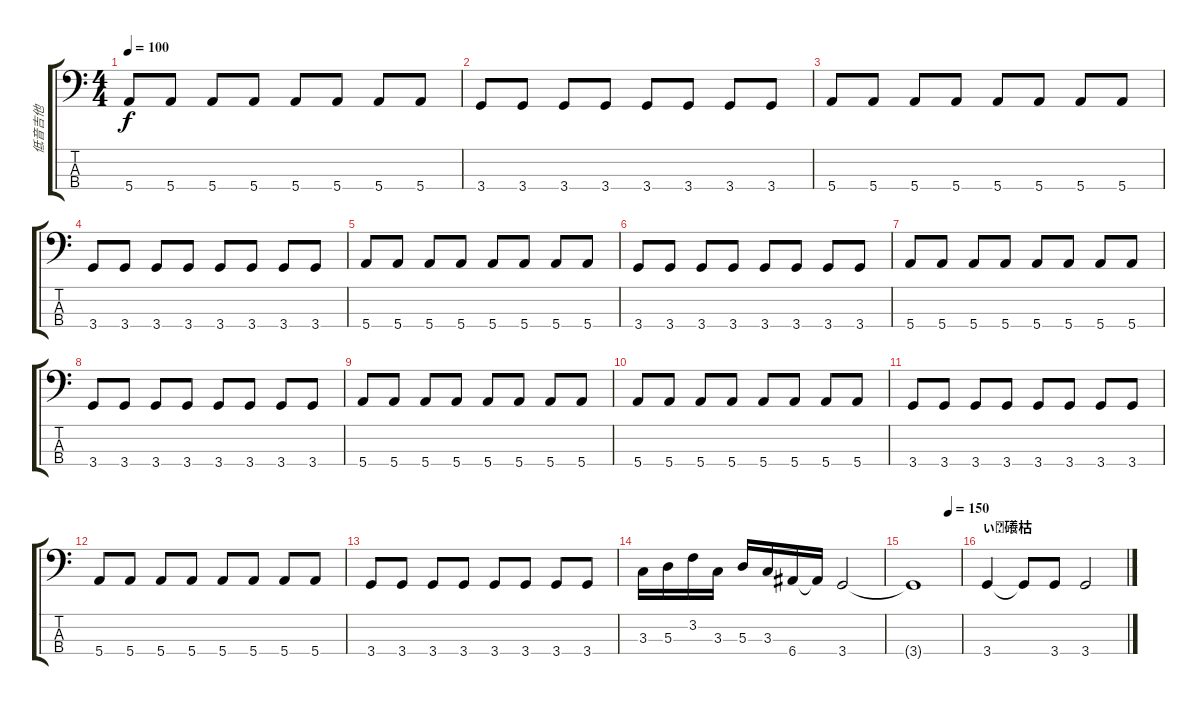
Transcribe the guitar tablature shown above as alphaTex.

\track ("低音吉他" "低音吉他") {instrument electricbassfinger}
\staff {score tabs}
\tuning (G2 D2 A1 E1) {hide}
\ts (4 4)
\tempo 100
\clef f4
\ks c
5.4.8{dy f} 5.4.8 5.4.8 5.4.8 5.4.8 5.4.8 5.4.8 5.4.8 |
3.4.8 3.4.8 3.4.8 3.4.8 3.4.8 3.4.8 3.4.8 3.4.8 |
5.4.8 5.4.8 5.4.8 5.4.8 5.4.8 5.4.8 5.4.8 5.4.8 |
3.4.8 3.4.8 3.4.8 3.4.8 3.4.8 3.4.8 3.4.8 3.4.8 |
5.4.8 5.4.8 5.4.8 5.4.8 5.4.8 5.4.8 5.4.8 5.4.8 |
3.4.8 3.4.8 3.4.8 3.4.8 3.4.8 3.4.8 3.4.8 3.4.8 |
5.4.8 5.4.8 5.4.8 5.4.8 5.4.8 5.4.8 5.4.8 5.4.8 |
3.4.8 3.4.8 3.4.8 3.4.8 3.4.8 3.4.8 3.4.8 3.4.8 |
5.4.8 5.4.8 5.4.8 5.4.8 5.4.8 5.4.8 5.4.8 5.4.8 |
5.4.8 5.4.8 5.4.8 5.4.8 5.4.8 5.4.8 5.4.8 5.4.8 |
3.4.8 3.4.8 3.4.8 3.4.8 3.4.8 3.4.8 3.4.8 3.4.8 |
5.4.8 5.4.8 5.4.8 5.4.8 5.4.8 5.4.8 5.4.8 5.4.8 |
3.4.8 3.4.8 3.4.8 3.4.8 3.4.8 3.4.8 3.4.8 3.4.8 |
3.3.16 5.3.16 3.2.16 3.3.16 5.3.16 3.3.16 6.4.16 6.4{t}.16 3.4.2 |
\tempo (150 0.75)
3.4{t}.1 |
\section ("" "ぃ礢枯")
3.4.4 3.4{t}.8 3.4.8 3.4.2
